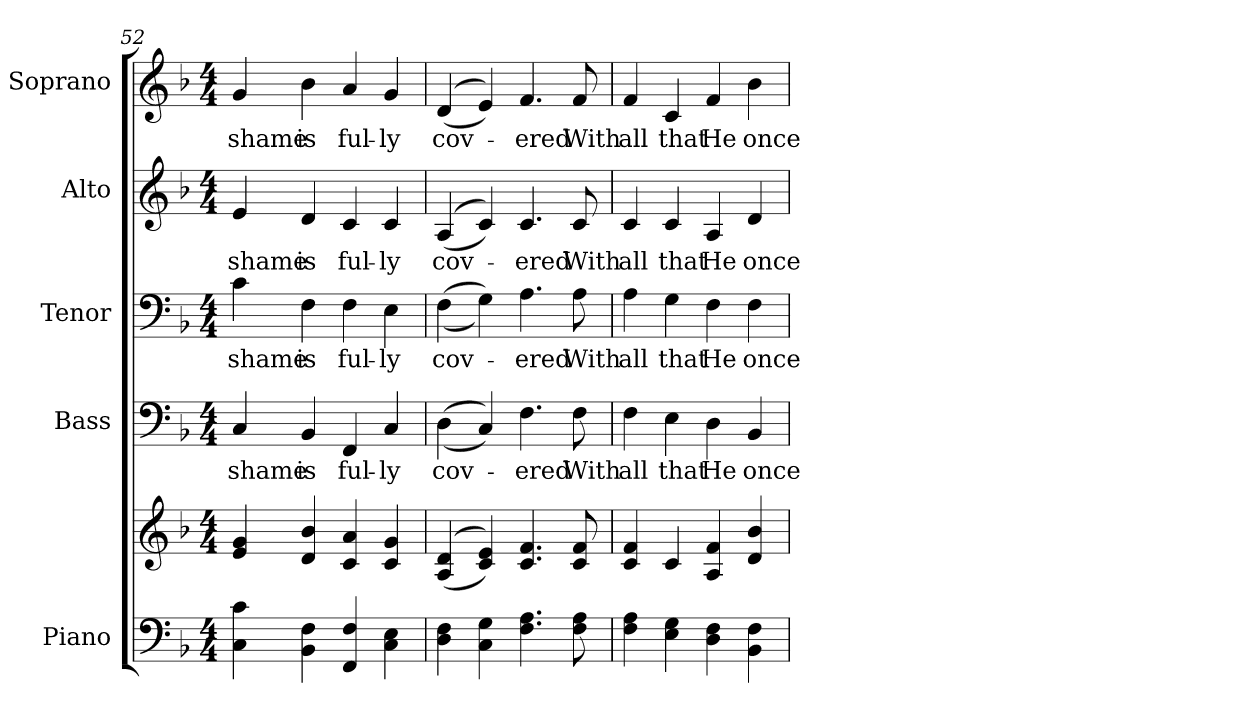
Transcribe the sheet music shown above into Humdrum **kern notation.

**kern	**kern	**kern	**text	**kern	**text	**kern	**text	**kern	**text
*part5	*part5	*part4	*part4	*part3	*part3	*part2	*part2	*part1	*part1
*staff6	*staff5	*staff4	*staff4	*staff3	*staff3	*staff2	*staff2	*staff1	*staff1
*I"Piano	*	*I"Bass	*	*I"Tenor	*	*I"Alto	*	*I"Soprano	*
*I'Pno.	*	*I'B.	*	*I'T.	*	*I'A.	*	*I'S.	*
!!LO:PB:g=z
*clefF4	*clefG2	*clefF4	*	*clefF4	*	*clefG2	*	*clefG2	*
*k[b-]	*k[b-]	*k[b-]	*	*k[b-]	*	*k[b-]	*	*k[b-]	*
*F:	*F:	*F:	*	*F:	*	*F:	*	*F:	*
*M4/4	*M4/4	*M4/4	*	*M4/4	*	*M4/4	*	*M4/4	*
=52	=52	=52	=52	=52	=52	=52	=52	=52	=52
!	!	!	!LO:LY:b:color=#000000	!	!	!	!	!	!
!	!	!	!	!	!LO:LY:b:color=#000000	!	!	!	!
!	!	!	!	!	!	!	!LO:LY:b:color=#000000	!	!
!	!	!	!	!	!	!	!	!	!LO:LY:b:color=#000000
4Ci\ 4ci	4ei/ 4gi	4Ci/	shame	4ci\	shame	4ei/	shame	4gi/	shame
!	!	!	!LO:LY:b:color=#000000	!	!	!	!	!	!
!	!	!	!	!	!LO:LY:b:color=#000000	!	!	!	!
!	!	!	!	!	!	!	!LO:LY:b:color=#000000	!	!
!	!	!	!	!	!	!	!	!	!LO:LY:b:color=#000000
4BB-i\ 4Fi	4di/ 4b-i	4BB-i/	is	4Fi\	is	4di/	is	4b-i\	is
!	!	!	!LO:LY:b:color=#000000	!	!	!	!	!	!
!	!	!	!	!	!LO:LY:b:color=#000000	!	!	!	!
!	!	!	!	!	!	!	!LO:LY:b:color=#000000	!	!
!	!	!	!	!	!	!	!	!	!LO:LY:b:color=#000000
4FFi/ 4Fi	4ci/ 4ai	4FFi/	ful-	4Fi\	ful-	4ci/	ful-	4ai/	ful-
!	!	!	!LO:LY:b:color=#000000	!	!	!	!	!	!
!	!	!	!	!	!LO:LY:b:color=#000000	!	!	!	!
!	!	!	!	!	!	!	!LO:LY:b:color=#000000	!	!
!	!	!	!	!	!	!	!	!	!LO:LY:b:color=#000000
4Ci\ 4Ei	4ci/ 4gi	4Ci/	-ly	4Ei\	-ly	4ci/	-ly	4gi/	-ly
=53	=53	=53	=53	=53	=53	=53	=53	=53	=53
!	!	!	!LO:LY:b:color=#000000	!	!	!	!	!	!
!	!	!	!	!	!LO:LY:b:color=#000000	!	!	!	!
!	!	!	!	!	!	!	!LO:LY:b:color=#000000	!	!
!	!	!	!	!	!	!	!	!	!LO:LY:b:color=#000000
4Di\ 4Fi	((4Ai/ 4di	((4Di\	cov-	((4Fi\	cov-	((4Ai/	cov-	((4di/	cov-
4Ci\ 4Gi	4ci/ 4ei))	4Ci/))	.	4Gi\))	.	4ci/))	.	4ei/))	.
!	!	!	!LO:LY:b:color=#000000	!	!	!	!	!	!
!	!	!	!	!	!LO:LY:b:color=#000000	!	!	!	!
!	!	!	!	!	!	!	!LO:LY:b:color=#000000	!	!
!	!	!	!	!	!	!	!	!	!LO:LY:b:color=#000000
4.Fi\ 4.Ai	4.ci/ 4.fi	4.Fi\	-ered	4.Ai\	-ered	4.ci/	-ered	4.fi/	-ered
!	!	!	!LO:LY:b:color=#000000	!	!	!	!	!	!
!	!	!	!	!	!LO:LY:b:color=#000000	!	!	!	!
!	!	!	!	!	!	!	!LO:LY:b:color=#000000	!	!
!	!	!	!	!	!	!	!	!	!LO:LY:b:color=#000000
8Fi\ 8Ai	8ci/ 8fi	8Fi\	With	8Ai\	With	8ci/	With	8fi/	With
!!LO:PB:g=z
=54	=54	=54	=54	=54	=54	=54	=54	=54	=54
!	!	!	!LO:LY:b:color=#000000	!	!	!	!	!	!
!	!	!	!	!	!LO:LY:b:color=#000000	!	!	!	!
!	!	!	!	!	!	!	!LO:LY:b:color=#000000	!	!
!	!	!	!	!	!	!	!	!	!LO:LY:b:color=#000000
4Fi\ 4Ai	4ci/ 4fi	4Fi\	all	4Ai\	all	4ci/	all	4fi/	all
!	!	!	!LO:LY:b:color=#000000	!	!	!	!	!	!
!	!	!	!	!	!LO:LY:b:color=#000000	!	!	!	!
!	!	!	!	!	!	!	!LO:LY:b:color=#000000	!	!
!	!	!	!	!	!	!	!	!	!LO:LY:b:color=#000000
4Ei\ 4Gi	4ci/	4Ei\	that	4Gi\	that	4ci/	that	4ci/	that
!	!	!	!LO:LY:b:color=#000000	!	!	!	!	!	!
!	!	!	!	!	!LO:LY:b:color=#000000	!	!	!	!
!	!	!	!	!	!	!	!LO:LY:b:color=#000000	!	!
!	!	!	!	!	!	!	!	!	!LO:LY:b:color=#000000
4Di\ 4Fi	4Ai/ 4fi	4Di\	He	4Fi\	He	4Ai/	He	4fi/	He
!	!	!	!LO:LY:b:color=#000000	!	!	!	!	!	!
!	!	!	!	!	!LO:LY:b:color=#000000	!	!	!	!
!	!	!	!	!	!	!	!LO:LY:b:color=#000000	!	!
!	!	!	!	!	!	!	!	!	!LO:LY:b:color=#000000
4BB-i\ 4Fi	4di/ 4b-i	4BB-i/	once	4Fi\	once	4di/	once	4b-i\	once
=	=	=	=	=	=	=	=	=	=
*-	*-	*-	*-	*-	*-	*-	*-	*-	*-
